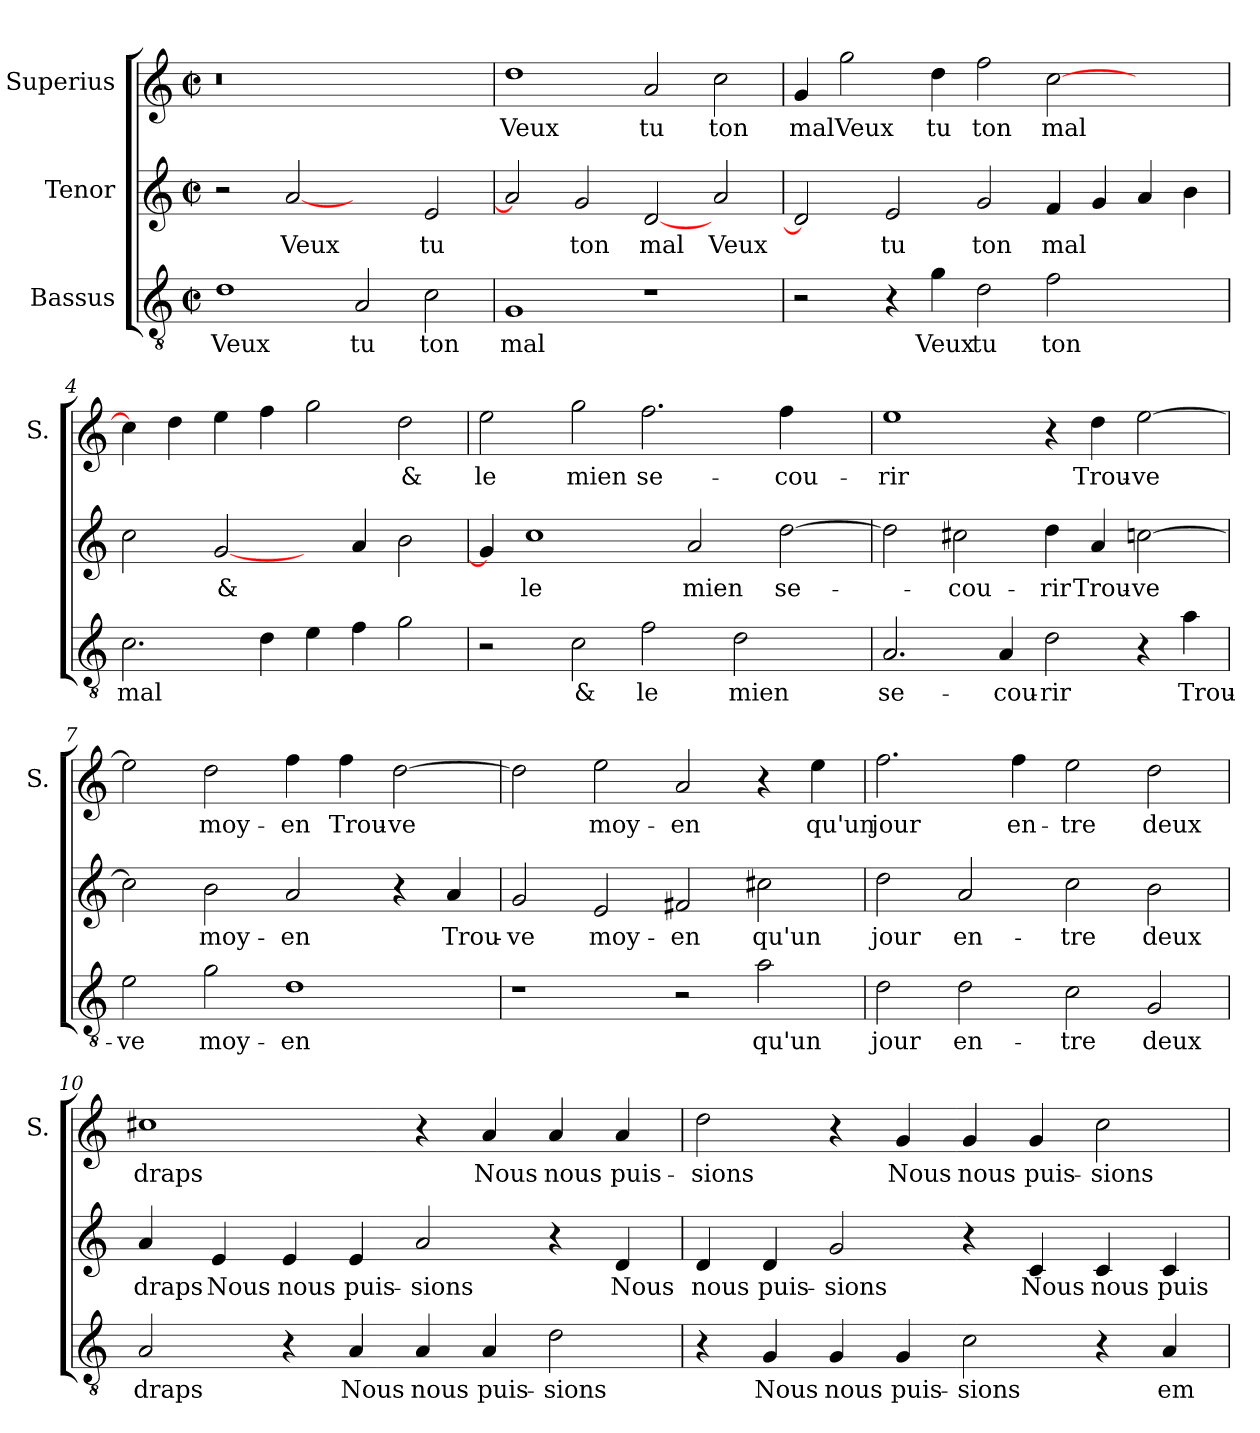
**kern	**text	**kern	**text	**kern	**text
*part3	*part3	*part2	*part2	*part1	*part1
*staff3	*staff3	*staff2	*staff2	*staff1	*staff1
*I"Bassus	*	*I"Tenor	*	*I"Superius	*
*	*	*	*	*I'S.	*
*clefGv2	*	*clefG2	*	*clefG2	*
*k[]	*	*k[]	*	*k[]	*
*C:	*	*C:	*	*C:	*
*M2/2	*	*M2/2	*	*M2/2	*
*met(c|)	*	*met(c|)	*	*met(c|)	*
=1	=1	=1	=1	=1	=1
!	!	!	!	!LO:N:vis=0	!
1d\	Veux	2r	.	1r	.
.	.	[2a/	Veux	.	.
2A/	tu	2ryy	.	1ryy	.
2c\	ton	2e/	tu	.	.
=2	=2	=2	=2	=2	=2
1G/	mal	2a/]	.	1dd\	Veux
.	.	2g/	ton	.	.
1r	.	[2d/	mal	2a/	tu
.	.	2a/	Veux	2cc\	ton
=3	=3	=3	=3	=3	=3
2r	.	2d/]	.	4g/	mal
.	.	.	.	2gg\	Veux
4r	.	2e/	tu	.	.
4g\	Veux	.	.	4dd\	tu
2d\	tu	2g/	ton	2ff\	ton
2f\	ton	4f/	mal	[2cc\	mal
.	.	4g/	.	.	.
2ryy	.	4a/	.	2ryy	.
.	.	4b\	.	.	.
=4	=4	=4	=4	=4	=4
2.c\	mal	2cc\	.	4cc\]	.
.	.	.	.	4dd\	.
.	.	[2g/	&	4ee\	.
4d\	.	.	.	4ff\	.
4e\	.	4ryy	.	2gg\	.
4f\	.	4a/	.	.	.
2g\	.	2b\	.	2dd\	&
!!LO:LB:g=z
=5	=5	=5	=5	=5	=5
2r	.	4g/]	.	2ee\	le
.	.	1cc\	le	.	.
2c\	&	.	.	2gg\	mien
2f\	le	.	.	2.ff\	se-
.	.	2a/	mien	.	.
2d\	mien	.	.	.	.
.	.	[2dd\	se-	4ff\	-cou-
4ryy	.	.	.	4ryy	.
=6	=6	=6	=6	=6	=6
2.A/	se-	2dd\]	.	1ee\	-rir
.	.	2cc#X\	-cou-	.	.
4A/	-cou-	.	.	.	.
2d\	-rir	4dd\	-rir	4r	.
.	.	4a/	Trou-	4dd\	Trou-
4r	.	[2ccn\	-ve	[2ee\	-ve
4a\	Trou-	.	.	.	.
=7	=7	=7	=7	=7	=7
2e\	-ve	2cc\]	.	2ee\]	.
2g\	moy-	2b\	moy-	2dd\	moy-
1d\	-en	2a/	-en	4ff\	-en
.	.	.	.	4ff\	Trou-
.	.	4r	.	[2dd\	-ve
.	.	4a/	Trou-	.	.
=8	=8	=8	=8	=8	=8
1r	.	2g/	-ve	2dd\]	.
.	.	2e/	moy-	2ee\	moy-
2r	.	2f#X/	-en	2a/	-en
2a\	qu'un	2cc#X\	qu'un	4r	.
.	.	.	.	4ee\	qu'un
!!LO:LB:g=z
=9	=9	=9	=9	=9	=9
2d\	jour	2dd\	jour	2.ff\	jour
2d\	en-	2a/	en-	.	.
.	.	.	.	4ff\	en-
2c\	-tre	2cc\	-tre	2ee\	-tre
2G/	deux	2b\	deux	2dd\	deux
=10	=10	=10	=10	=10	=10
2A/	draps	4a/	draps	1cc#X\	draps
.	.	4e/	Nous	.	.
4r	.	4e/	nous	.	.
4A/	Nous	4e/	puis-	.	.
4A/	nous	2a/	-sions	4r	.
4A/	puis-	.	.	4a/	Nous
2d\	-sions	4r	.	4a/	nous
.	.	4d/	Nous	4a/	puis-
=11	=11	=11	=11	=11	=11
4r	.	4d/	nous	2dd\	-sions
4G/	Nous	4d/	puis-	.	.
4G/	nous	2g/	-sions	4r	.
4G/	puis-	.	.	4g/	Nous
2c\	-sions	4r	.	4g/	nous
.	.	4c/	Nous	4g/	puis-
4r	.	4c/	nous	2cc\	-sions
4A/	em-	4c/	puis-	.	.
=	=	=	=	=	=
*-	*-	*-	*-	*-	*-
